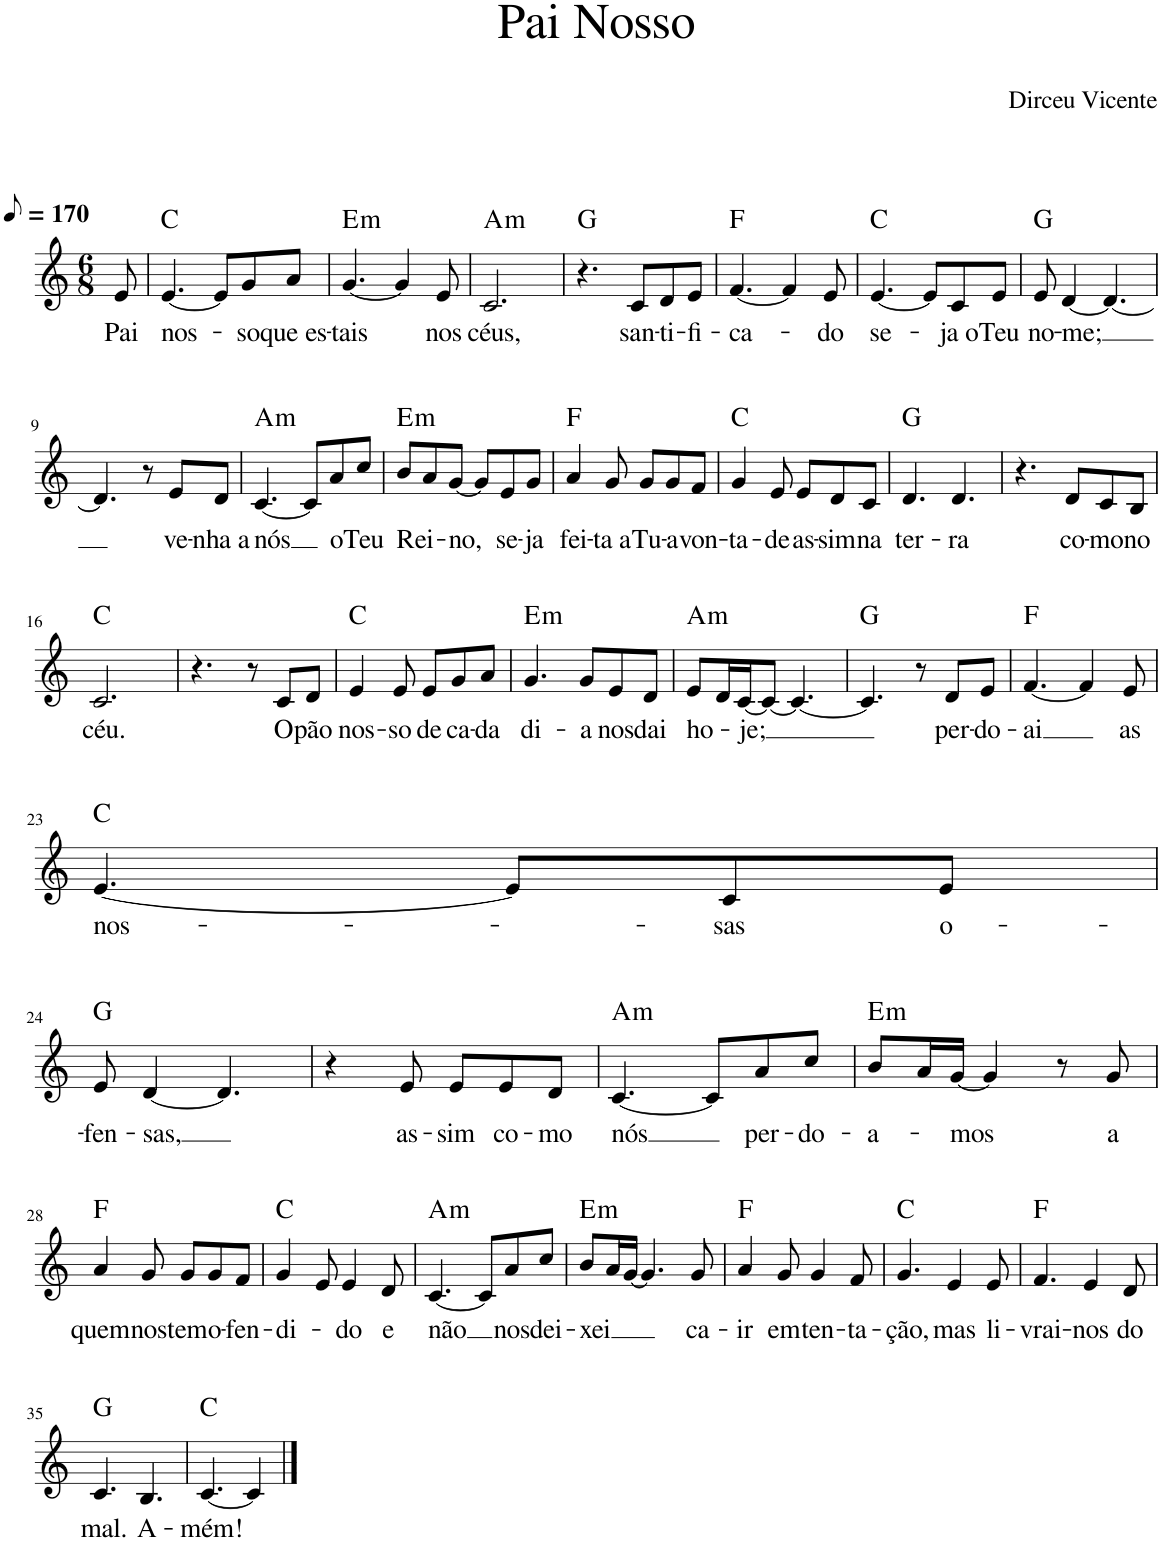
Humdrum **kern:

**kern	**text	**harte
*part1	*part1	*part1
*staff1	*staff1	*
*I"Voz	*	*
*I'Vo.	*	*
*clefG2	*	*
*k[]	*	*
*M6/8	*	*
*MM85	*	*
=1	=1	=1
!	!LO:LY:b	!
8e/	Pai	.
=2	=2	=2
!	!LO:LY:b	!
[4.e/	nos-	C:maj
8e/L]	.	.
!	!LO:LY:b	!
8g/	-so	.
!	!LO:LY:b	!
8a/J	que es-	.
=3	=3	=3
!	!LO:LY:b	!LO:H:kt=m
[4.g/	-tais	E:min
4g/]	.	.
!	!LO:LY:b	!
8e/	nos	.
=4	=4	=4
!	!LO:LY:b	!LO:H:kt=m
2.c/	céus,	A:min
=5	=5	=5
4.r	.	G:maj
!	!LO:LY:b	!
8c/L	san-	.
!	!LO:LY:b	!
8d/	-ti-	.
!	!LO:LY:b	!
8e/J	-fi-	.
=6	=6	=6
!	!LO:LY:b	!
[4.f/	-ca-	F:maj
4f/]	.	.
!	!LO:LY:b	!
8e/	-do	.
=7	=7	=7
!	!LO:LY:b	!
[4.e/	se-	C:maj
8e/L]	.	.
!	!LO:LY:b	!
8c/	-ja o	.
!	!LO:LY:b	!
8e/J	Teu	.
=8	=8	=8
!	!LO:LY:b	!
8e/	no-	G:maj
!	!LO:LY:b	!
[4d/	-me;	.
4.d/_	.	.
!!LO:LB:g=z
=9	=9	=9
4.d/]	.	.
8r	.	.
!	!LO:LY:b	!
8e/L	ve-	.
!	!LO:LY:b	!
8d/J	-nha a	.
=10	=10	=10
!	!LO:LY:b	!LO:H:kt=m
[4.c/	nós	A:min
8c/L]	.	.
!	!LO:LY:b	!
8a/	o	.
!	!LO:LY:b	!
8cc/J	Teu	.
=11	=11	=11
!	!LO:LY:b	!LO:H:kt=m
8b/L	Rei-	E:min
8a/	.	.
!	!LO:LY:b	!
[8g/J	-no,	.
8g/L]	.	.
!	!LO:LY:b	!
8e/	se-	.
!	!LO:LY:b	!
8g/J	-ja	.
=12	=12	=12
!	!LO:LY:b	!
4a/	fei-	F:maj
!	!LO:LY:b	!
8g/	-ta a	.
!	!LO:LY:b	!
8g/L	Tu-	.
!	!LO:LY:b	!
8g/	-a	.
!	!LO:LY:b	!
8f/J	von-	.
=13	=13	=13
!	!LO:LY:b	!
4g/	-ta-	C:maj
!	!LO:LY:b	!
8e/	-de	.
!	!LO:LY:b	!
8e/L	as-	.
!	!LO:LY:b	!
8d/	-sim	.
!	!LO:LY:b	!
8c/J	na	.
=14	=14	=14
!	!LO:LY:b	!
4.d/	ter-	G:maj
!	!LO:LY:b	!
4.d/	-ra	.
=15	=15	=15
4.r	.	.
!	!LO:LY:b	!
8d/L	co-	.
!	!LO:LY:b	!
8c/	-mo	.
!	!LO:LY:b	!
8B/J	no	.
!!LO:LB:g=z
=16	=16	=16
!	!LO:LY:b	!
2.c/	céu.	C:maj
=17	=17	=17
4.r	.	.
8r	.	.
!	!LO:LY:b	!
8c/L	O	.
!	!LO:LY:b	!
8d/J	pão	.
=18	=18	=18
!	!LO:LY:b	!
4e/	nos-	C:maj
!	!LO:LY:b	!
8e/	-so	.
!	!LO:LY:b	!
8e/L	de	.
!	!LO:LY:b	!
8g/	ca-	.
!	!LO:LY:b	!
8a/J	-da	.
=19	=19	=19
!	!LO:LY:b	!LO:H:kt=m
4.g/	di-	E:min
!	!LO:LY:b	!
8g/L	-a	.
!	!LO:LY:b	!
8e/	nos	.
!	!LO:LY:b	!
8d/J	dai	.
=20	=20	=20
!	!LO:LY:b	!LO:H:kt=m
8e/L	ho-	A:min
16d/L	.	.
!	!LO:LY:b	!
[16c/J	-je;	.
8c/J_	.	.
4.c/_	.	.
=21	=21	=21
4.c/]	.	G:maj
8r	.	.
!	!LO:LY:b	!
8d/L	per-	.
!	!LO:LY:b	!
8e/J	-do-	.
=22	=22	=22
!	!LO:LY:b	!
[4.f/	-ai	F:maj
4f/]	.	.
!	!LO:LY:b	!
8e/	as	.
!!LO:LB:g=z
=23	=23	=23
!	!LO:LY:b	!
[4.e/	nos-	C:maj
8e/L]	.	.
!	!LO:LY:b	!
8c/	-sas	.
!	!LO:LY:b	!
8e/J	o-	.
!!LO:LB:g=z
=24	=24	=24
!	!LO:LY:b	!
8e/	-fen-	G:maj
!	!LO:LY:b	!
[4d/	-sas,	.
4.d/]	.	.
=25	=25	=25
4r	.	.
!	!LO:LY:b	!
8e/	as-	.
!	!LO:LY:b	!
8e/L	-sim	.
!	!LO:LY:b	!
8e/	co-	.
!	!LO:LY:b	!
8d/J	-mo	.
=26	=26	=26
!	!LO:LY:b	!LO:H:kt=m
[4.c/	nós	A:min
8c/L]	.	.
!	!LO:LY:b	!
8a/	per-	.
!	!LO:LY:b	!
8cc/J	-do-	.
=27	=27	=27
!	!LO:LY:b	!LO:H:kt=m
8b/L	-a-	E:min
16a/L	.	.
!	!LO:LY:b	!
[16g/JJ	-mos	.
4g/]	.	.
8r	.	.
!	!LO:LY:b	!
8g/	a	.
!!LO:LB:g=z
=28	=28	=28
!	!LO:LY:b	!
4a/	quem	F:maj
!	!LO:LY:b	!
8g/	nos	.
!	!LO:LY:b	!
8g/L	tem	.
!	!LO:LY:b	!
8g/	o-	.
!	!LO:LY:b	!
8f/J	-fen-	.
=29	=29	=29
!	!LO:LY:b	!
4g/	-di-	C:maj
8e/	.	.
!	!LO:LY:b	!
4e/	-do	.
!	!LO:LY:b	!
8d/	e	.
=30	=30	=30
!	!LO:LY:b	!LO:H:kt=m
[4.c/	não	A:min
8c/L]	.	.
!	!LO:LY:b	!
8a/	nos	.
!	!LO:LY:b	!
8cc/J	dei-	.
=31	=31	=31
!	!LO:LY:b	!LO:H:kt=m
8b/L	-xei	E:min
16a/L	.	.
[16g/JJ	.	.
4.g/]	.	.
!	!LO:LY:b	!
8g/	ca-	.
=32	=32	=32
!	!LO:LY:b	!
4a/	-ir	F:maj
!	!LO:LY:b	!
8g/	em	.
!	!LO:LY:b	!
4g/	ten-	.
!	!LO:LY:b	!
8f/	-ta-	.
=33	=33	=33
!	!LO:LY:b	!
4.g/	-ção,	C:maj
!	!LO:LY:b	!
4e/	mas	.
!	!LO:LY:b	!
8e/	li-	.
=34	=34	=34
!	!LO:LY:b	!
4.f/	-vrai-	F:maj
!	!LO:LY:b	!
4e/	-nos	.
!	!LO:LY:b	!
8d/	do	.
!!LO:LB:g=z
=35	=35	=35
!	!LO:LY:b	!
4.c/	mal.	G:maj
!	!LO:LY:b	!
4.B/	A-	.
=36	=36	=36
!	!LO:LY:b	!
[4.c/	-mém!	C:maj
4c/]	.	.
==	==	==
*-	*-	*-
